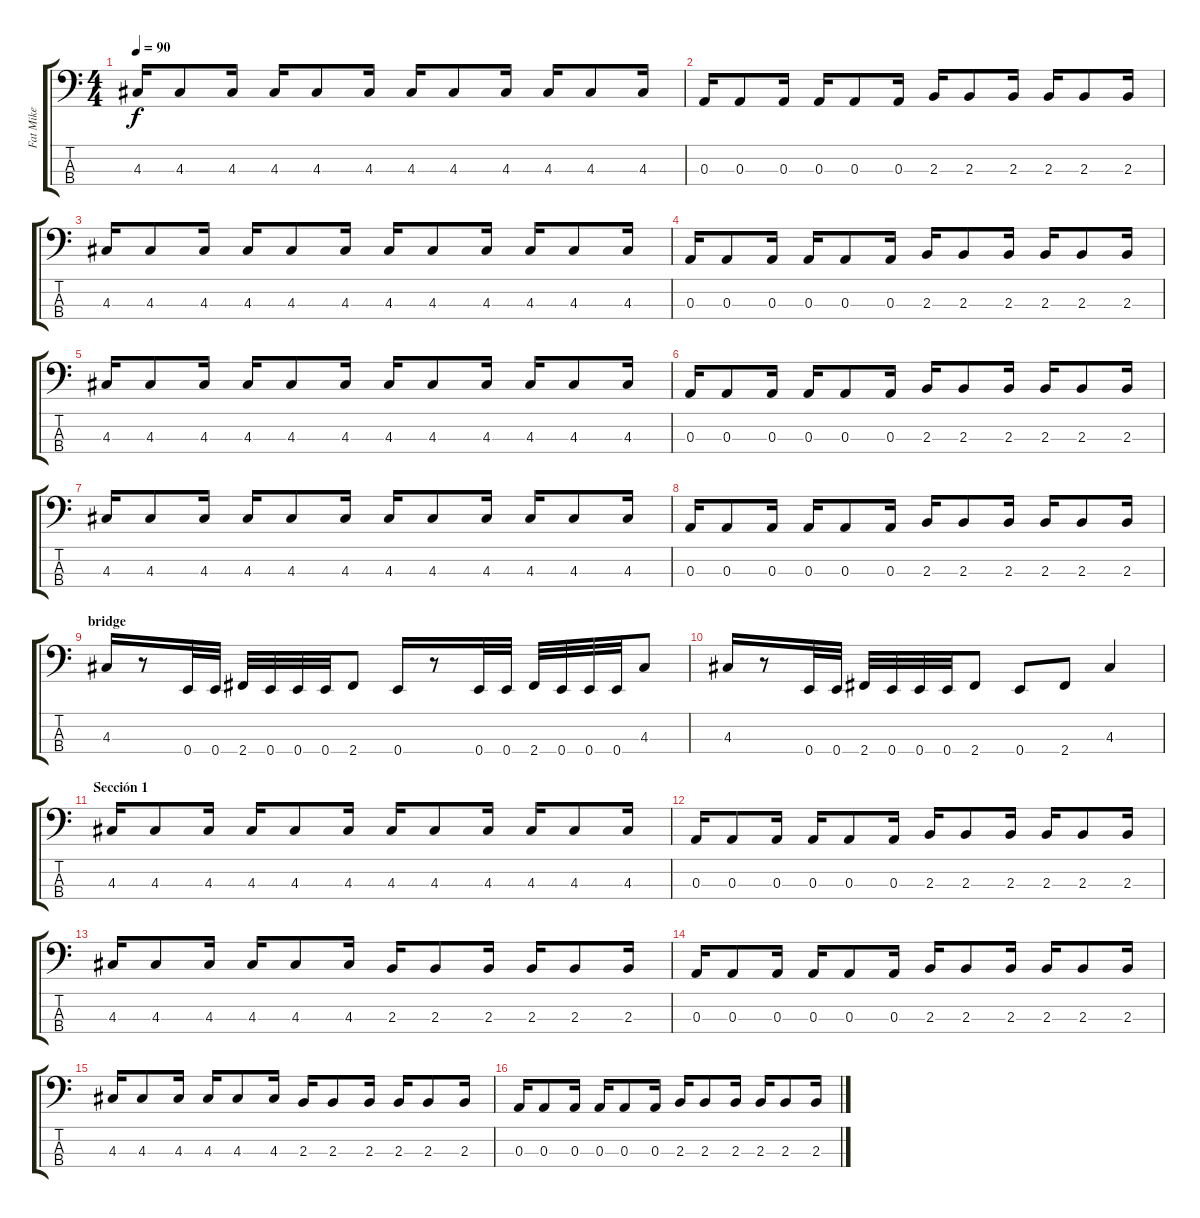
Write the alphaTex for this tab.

\track ("Fat Mike" "Fat Mike") {instrument electricbassfinger}
\staff {score tabs}
\tuning (G2 D2 A1 E1) {hide}
\ts (4 4)
\tempo 90
\clef f4
\ks c
4.3.16{dy f} 4.3.8 4.3.16 4.3.16 4.3.8 4.3.16 4.3.16 4.3.8 4.3.16 4.3.16 4.3.8 4.3.16 |
0.3.16 0.3.8 0.3.16 0.3.16 0.3.8 0.3.16 2.3.16 2.3.8 2.3.16 2.3.16 2.3.8 2.3.16 |
4.3.16 4.3.8 4.3.16 4.3.16 4.3.8 4.3.16 4.3.16 4.3.8 4.3.16 4.3.16 4.3.8 4.3.16 |
0.3.16 0.3.8 0.3.16 0.3.16 0.3.8 0.3.16 2.3.16 2.3.8 2.3.16 2.3.16 2.3.8 2.3.16 |
4.3.16 4.3.8 4.3.16 4.3.16 4.3.8 4.3.16 4.3.16 4.3.8 4.3.16 4.3.16 4.3.8 4.3.16 |
0.3.16 0.3.8 0.3.16 0.3.16 0.3.8 0.3.16 2.3.16 2.3.8 2.3.16 2.3.16 2.3.8 2.3.16 |
4.3.16 4.3.8 4.3.16 4.3.16 4.3.8 4.3.16 4.3.16 4.3.8 4.3.16 4.3.16 4.3.8 4.3.16 |
0.3.16 0.3.8 0.3.16 0.3.16 0.3.8 0.3.16 2.3.16 2.3.8 2.3.16 2.3.16 2.3.8 2.3.16 |
\section ("" "bridge")
4.3.16 r.8 0.4.32 0.4.32 2.4.32 0.4.32 0.4.32 0.4.32 2.4.8 0.4.16 r.8 0.4.32 0.4.32 2.4.32 0.4.32 0.4.32 0.4.32 4.3.8 |
4.3.16 r.8 0.4.32 0.4.32 2.4.32 0.4.32 0.4.32 0.4.32 2.4.8 0.4.8 2.4.8 4.3.4 |
\section ("" "Sección 1")
4.3.16 4.3.8 4.3.16 4.3.16 4.3.8 4.3.16 4.3.16 4.3.8 4.3.16 4.3.16 4.3.8 4.3.16 |
0.3.16 0.3.8 0.3.16 0.3.16 0.3.8 0.3.16 2.3.16 2.3.8 2.3.16 2.3.16 2.3.8 2.3.16 |
4.3.16 4.3.8 4.3.16 4.3.16 4.3.8 4.3.16 2.3.16 2.3.8 2.3.16 2.3.16 2.3.8 2.3.16 |
0.3.16 0.3.8 0.3.16 0.3.16 0.3.8 0.3.16 2.3.16 2.3.8 2.3.16 2.3.16 2.3.8 2.3.16 |
4.3.16 4.3.8 4.3.16 4.3.16 4.3.8 4.3.16 2.3.16 2.3.8 2.3.16 2.3.16 2.3.8 2.3.16 |
0.3.16 0.3.8 0.3.16 0.3.16 0.3.8 0.3.16 2.3.16 2.3.8 2.3.16 2.3.16 2.3.8 2.3.16
